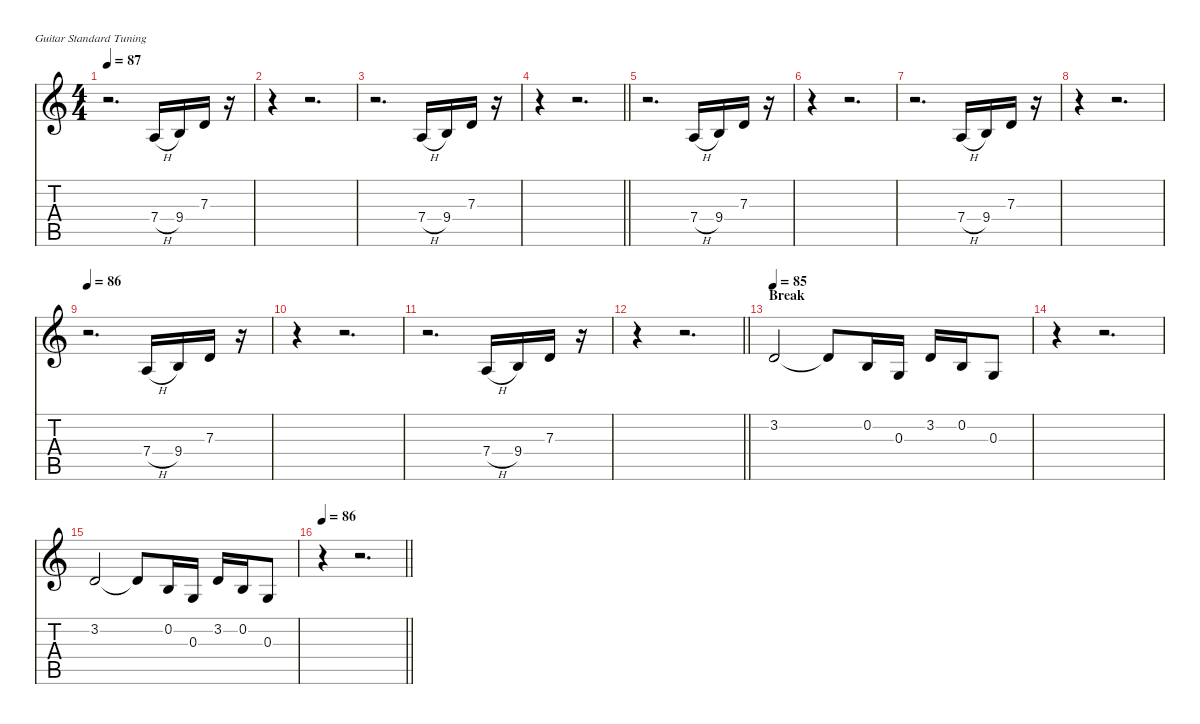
\defaultSystemsLayout 4
\hideDynamics
\bracketExtendMode nobrackets
\singleTrackTrackNamePolicy hidden
\multiTrackTrackNamePolicy hidden
\firstSystemTrackNameMode fullname
\firstSystemTrackNameOrientation horizontal
\otherSystemsTrackNameOrientation horizontal
\track ("Other sounds" "fl.") {defaultSystemsLayout 8 instrument ocarina}
\staff {score tabs}
\tuning (E4 B3 G3 D3 A2 E2)
\ts (4 4)
\tempo 87
\clef g2
\ks c
r.2{d dy f beam Down} 7.4{h}.16{beam Up} 9.4.16{beam Up} 7.3.16{beam Up} r.16{beam Up} |
r.4{beam Down} r.2{d beam Down} |
r.2{d beam Down} 7.4{h}.16{beam Up} 9.4.16{beam Up} 7.3.16{beam Up} r.16{beam Up} |
\barLineRight lightlight
r.4{beam Down} r.2{d beam Down} |
r.2{d beam Down} 7.4{h}.16{beam Up} 9.4.16{beam Up} 7.3.16{beam Up} r.16{beam Up} |
r.4{beam Down} r.2{d beam Down} |
r.2{d beam Down} 7.4{h}.16{beam Up} 9.4.16{beam Up} 7.3.16{beam Up} r.16{beam Up} |
r.4{beam Down} r.2{d beam Down} |
\tempo 86
r.2{d beam Down} 7.4{h}.16{beam Up} 9.4.16{beam Up} 7.3.16{beam Up} r.16{beam Up} |
r.4{beam Down} r.2{d beam Down} |
r.2{d beam Down} 7.4{h}.16{beam Up} 9.4.16{beam Up} 7.3.16{beam Up} r.16{beam Up} |
\barLineRight lightlight
r.4{beam Down} r.2{d beam Down} |
\section ("" "Break")
\tempo 85
3.2.2{beam Up} 3.2{t}.8{beam Up} 0.2.16{beam Up} 0.3.16{beam Up} 3.2.16{beam Up} 0.2.16{beam Up} 0.3.8{beam Up} |
r.4{beam Down} r.2{d beam Down} |
3.2.2{beam Up} 3.2{t}.8{beam Up} 0.2.16{beam Up} 0.3.16{beam Up} 3.2.16{beam Up} 0.2.16{beam Up} 0.3.8{beam Up} |
\tempo 86
\barLineRight lightlight
r.4{beam Down} r.2{d beam Down}
